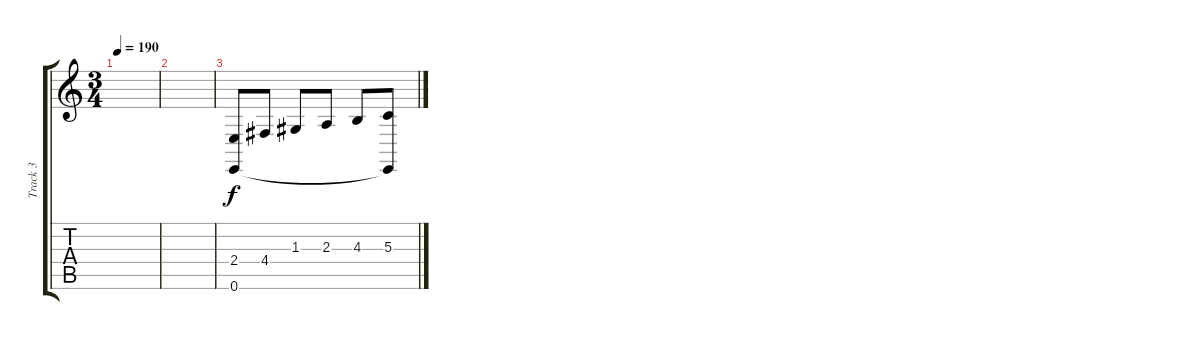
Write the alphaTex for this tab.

\track ("Track 3" "Track 3") {instrument flute}
\staff {score tabs}
\tuning (E4 B3 G3 D3 A2 E2) {hide}
\ts (3 4)
\tempo 190
\clef g2
\ks c
|
|
(2.4 0.6).8{dy f} 4.4.8 1.3.8 2.3.8 4.3.8 (5.3 0.6{t}).8
